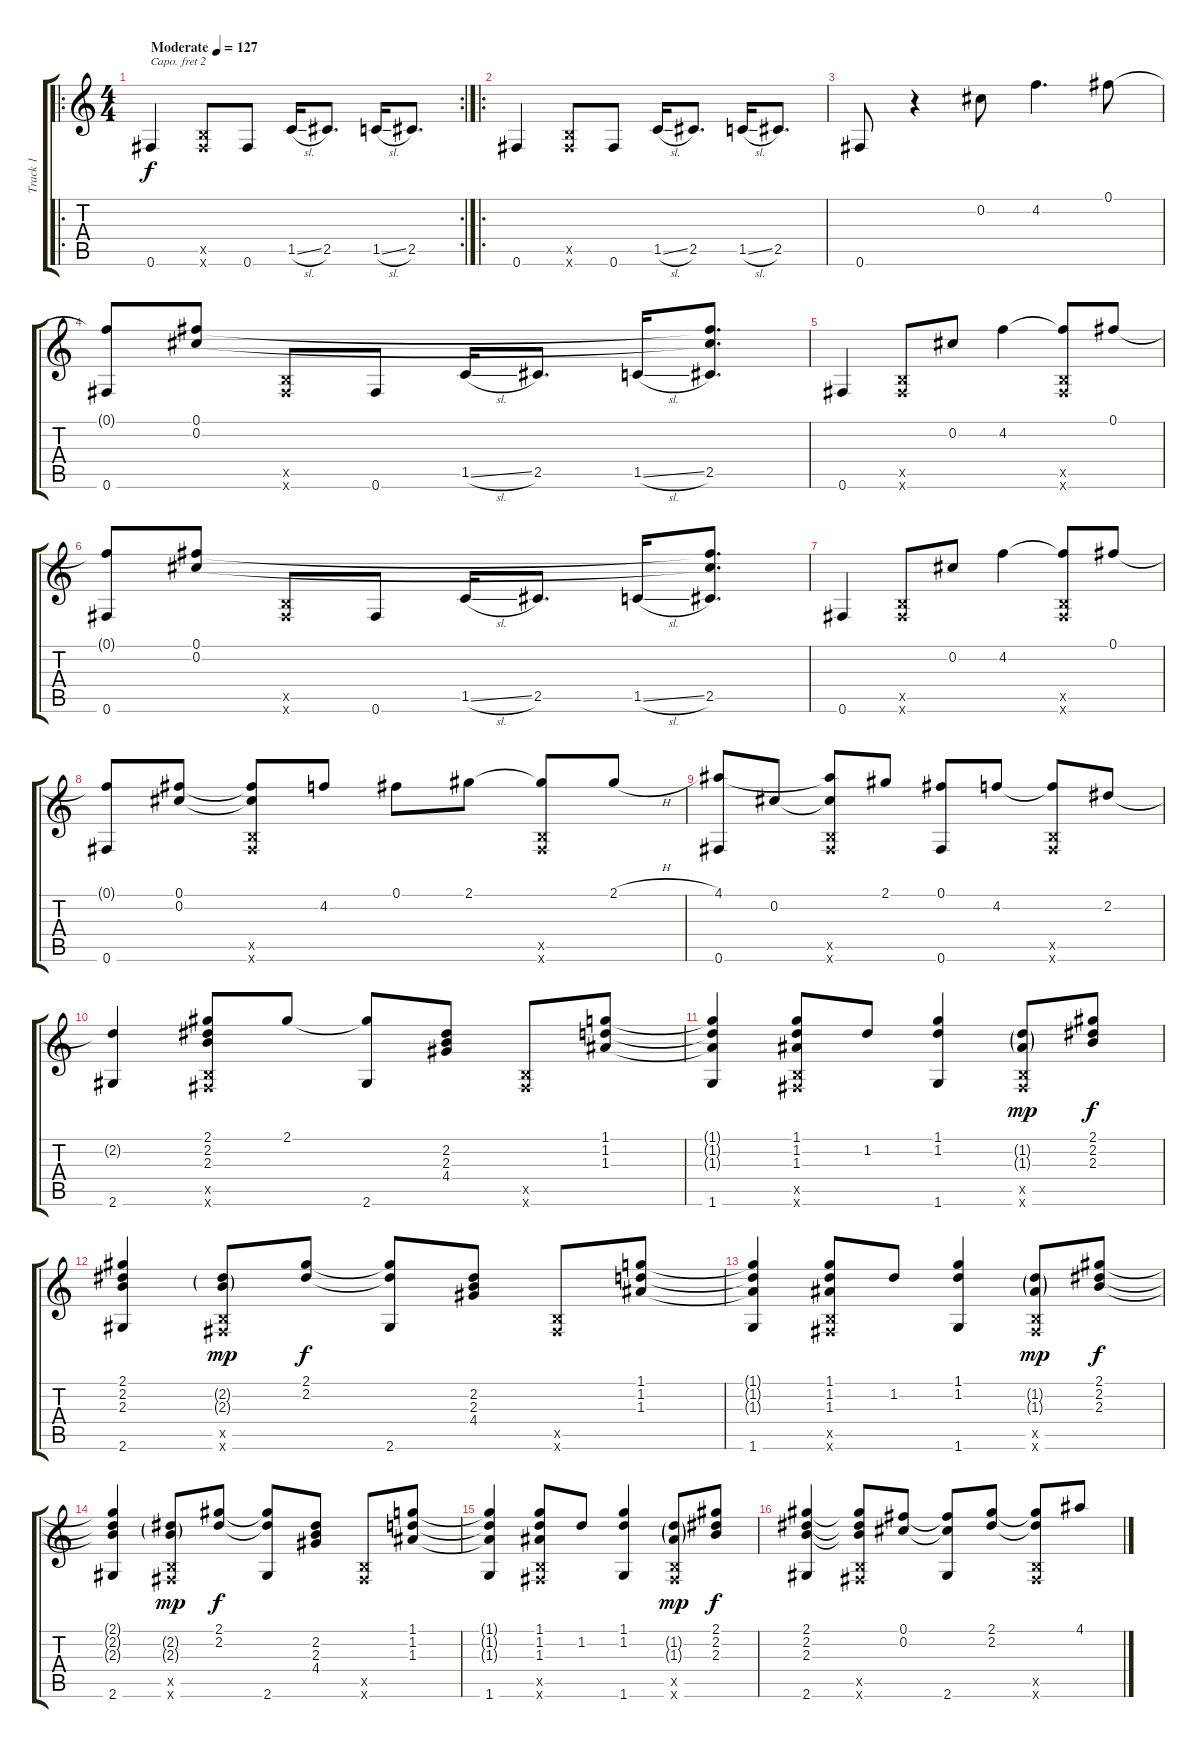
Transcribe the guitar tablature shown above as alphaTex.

\track ("Track 1" "Track 1") {instrument acousticguitarsteel}
\staff {score tabs}
\capo 2
\tuning (E4 B3 G3 D3 A2 E2) {hide}
\ro
\rc 2
\ts (4 4)
\tempo (127 "Moderate")
\clef g2
\ks c
0.6.4{dy f instrument acousticguitarsteel} (0.5{x} 0.6{x}).8 0.6.8 1.5{sl}.16 2.5.8{d} 1.5{sl}.16 2.5.8{d} |
\ro
0.6.4 (0.5{x} 0.6{x}).8 0.6.8 1.5{sl}.16 2.5.8{d} 1.5{sl}.16 2.5.8{d} |
0.6.8 r.4 0.2.8 4.2.4{d} 0.1.8 |
(0.1{t} 0.6).8 (0.1 0.2).8 (0.5{x} 0.6{x}).8 0.6.8 1.5{sl}.16 2.5.8{d} 1.5{sl}.16 (0.1{t} 0.2{t} 2.5).8{d} |
0.6.4 (0.5{x} 0.6{x}).8 0.2.8 4.2.4 (4.2{t} 0.5{x} 0.6{x}).8 0.1.8 |
(0.1{t} 0.6).8 (0.1 0.2).8 (0.5{x} 0.6{x}).8 0.6.8 1.5{sl}.16 2.5.8{d} 1.5{sl}.16 (0.1{t} 0.2{t} 2.5).8{d} |
0.6.4 (0.5{x} 0.6{x}).8 0.2.8 4.2.4 (4.2{t} 0.5{x} 0.6{x}).8 0.1.8 |
(0.1{t} 0.6).8 (0.1 0.2).8 (0.1{t} 0.2{t} 0.5{x} 0.6{x}).8 4.2.8 0.1.8 2.1.8 (2.1{t} 0.5{x} 0.6{x}).8 2.1{h}.8 |
(4.1 0.6).8 0.2.8 (4.1{t} 0.2{t} 0.5{x} 0.6{x}).8 2.1.8 (0.1 0.6).8 4.2.8 (4.2{t} 0.5{x} 0.6{x}).8 2.2.8 |
(2.2{t} 2.6).4 (2.1 2.2 2.3 0.5{x} 0.6{x}).8 2.1.8 (2.1{t} 2.6).8 (2.2 2.3 4.4).8 (0.5{x} 0.6{x}).8 (1.1 1.2 1.3).8 |
(1.1{t} 1.2{t} 1.3{t} 1.6).4 (1.1 1.2 1.3 0.5{x} 0.6{x}).8 1.2.8 (1.1 1.2 1.6).4 (1.2{g} 1.3{g} 0.5{x} 0.6{x}).8{dy mp} (2.1 2.2 2.3).8{dy f} |
(2.1 2.2 2.3 2.6).4 (2.2{g} 2.3{g} 0.5{x} 0.6{x}).8{dy mp} (2.1 2.2).8{dy f} (2.1{t} 2.2{t} 2.6).8 (2.2 2.3 4.4).8 (0.5{x} 0.6{x}).8 (1.1 1.2 1.3).8 |
(1.1{t} 1.2{t} 1.3{t} 1.6).4 (1.1 1.2 1.3 0.5{x} 0.6{x}).8 1.2.8 (1.1 1.2 1.6).4 (1.2{g} 1.3{g} 0.5{x} 0.6{x}).8{dy mp} (2.1 2.2 2.3).8{dy f} |
(2.1{t} 2.2{t} 2.3{t} 2.6).4 (2.2{g} 2.3{g} 0.5{x} 0.6{x}).8{dy mp} (2.1 2.2).8{dy f} (2.1{t} 2.2{t} 2.6).8 (2.2 2.3 4.4).8 (0.5{x} 0.6{x}).8 (1.1 1.2 1.3).8 |
(1.1{t} 1.2{t} 1.3{t} 1.6).4 (1.1 1.2 1.3 0.5{x} 0.6{x}).8 1.2.8 (1.1 1.2 1.6).4 (1.2{g} 1.3{g} 0.5{x} 0.6{x}).8{dy mp} (2.1 2.2 2.3).8{dy f} |
(2.1 2.2 2.3 2.6).4 (2.1{t} 2.2{t} 2.3{t} 0.5{x} 0.6{x}).8 (0.1 0.2).8 (0.1{t} 0.2{t} 2.6).8 (2.1 2.2).8 (2.1{t} 2.2{t} 0.5{x} 0.6{x}).8 4.1.8
